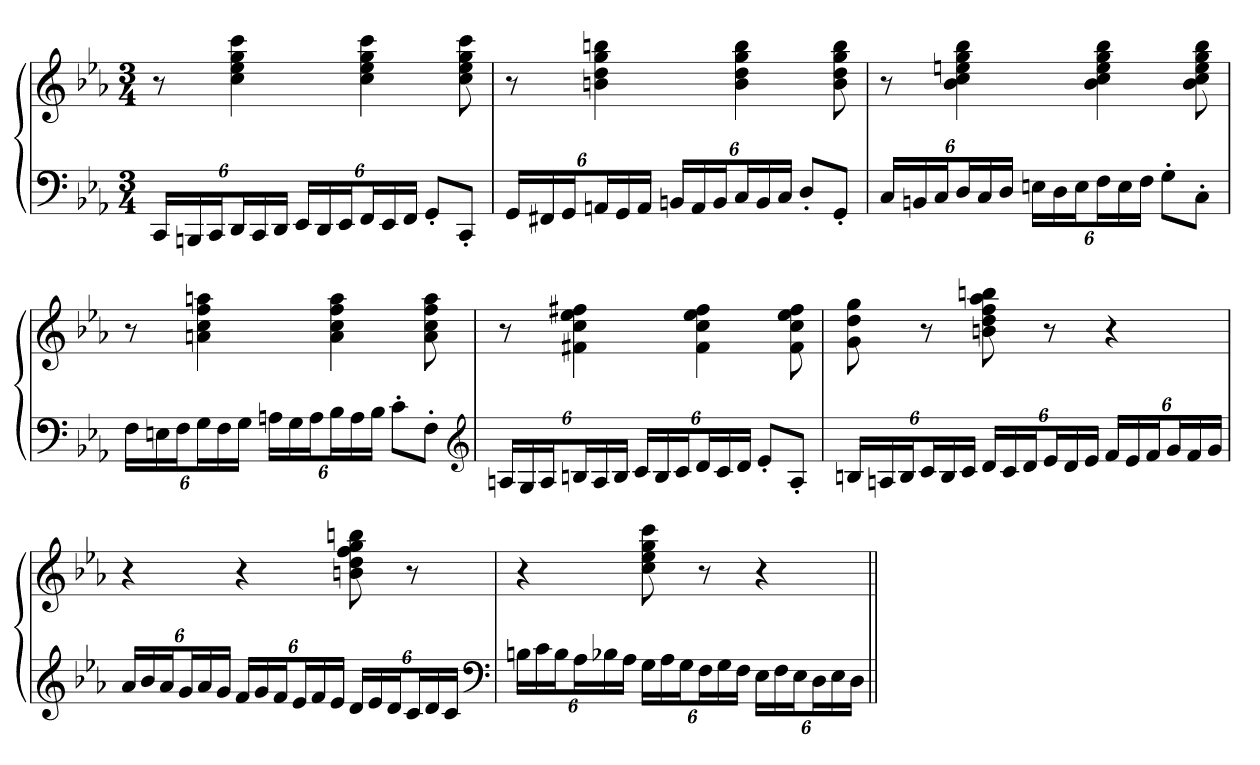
**kern	**kern
*part1	*part1
*staff2	*staff1
*clefF4	*clefG2
*k[b-e-a-]	*k[b-e-a-]
*c:	*c:
*M3/4	*M3/4
=	=
24CCLL	8r
24BBBn	.
24CCJ	.
24DDL	4cc 4ee- 4gg 4ccc
24CC	.
24DDJJ	.
24EE-LL	.
24DD	.
24EE-J	.
24FFL	4cc 4ee- 4gg 4ccc
24EE-	.
24FFJJ	.
8GG'L	.
8CC'J	8cc 8ee- 8gg 8ccc
=	=
24GGLL	8r
24FF#X	.
24GGJ	.
24AAnL	4bn 4dd 4gg 4bbn
24GG	.
24AAJJ	.
24BBnLL	.
24AA	.
24BBJ	.
24CL	4b 4dd 4gg 4bb
24BB	.
24CJJ	.
8D'L	.
8GG'J	8b 8dd 8gg 8bb
=	=
24CLL	8r
24BBn	.
24CJ	.
24DL	4b- 4cc 4een 4gg 4bb-
24C	.
24DJJ	.
24EnLL	.
24D	.
24EJ	.
24FL	4b- 4cc 4ee 4gg 4bb-
24E	.
24FJJ	.
8G'L	.
8C'J	8b- 8cc 8ee 8gg 8bb-
=	=
24FLL	8r
24En	.
24FJ	.
24GL	4an 4cc 4ff 4aan
24F	.
24GJJ	.
24AnLL	.
24G	.
24AJ	.
24B-L	4a 4cc 4ff 4aa
24A	.
24B-JJ	.
8c'L	.
8F'J	8a 8cc 8ff 8aa
*clefG2	*
=	=
24AnLL	8r
24G	.
24AJ	.
24BnL	4f#X 4cc 4ee- 4ff#X
24A	.
24BJJ	.
24cLL	.
24B	.
24cJ	.
24dL	4f# 4cc 4ee- 4ff#
24c	.
24dJJ	.
8e-'L	.
8A'J	8f# 8cc 8ee- 8ff#
=	=
24BnLL	8g 8dd 8gg
24An	.
24BJ	.
24cL	8r
24B	.
24cJJ	.
24dLL	8bn 8dd 8ff 8aa- 8bbn
24c	.
24dJ	.
24e-L	8r
24d	.
24e-JJ	.
24fLL	4r
24e-	.
24fJ	.
24gL	.
24f	.
24gJJ	.
=	=
24a-LL	4r
24b-	.
24a-J	.
24gL	.
24a-	.
24gJJ	.
24fLL	4r
24g	.
24fJ	.
24e-L	.
24f	.
24e-JJ	.
24dLL	8bn 8dd 8ff 8gg 8bbn
24e-	.
24dJ	.
24cL	8r
24d	.
24cJJ	.
*clefF4	*
=	=
24BnLL	4r
24c	.
24BJ	.
24A-L	.
24B-X	.
24A-JJ	.
24GLL	8cc 8ee- 8gg 8ccc
24A-	.
24GJ	.
24FL	8r
24G	.
24FJJ	.
24E-LL	4r
24F	.
24E-J	.
24DL	.
24E-	.
24DJJ	.
=||	=||
*-	*-
